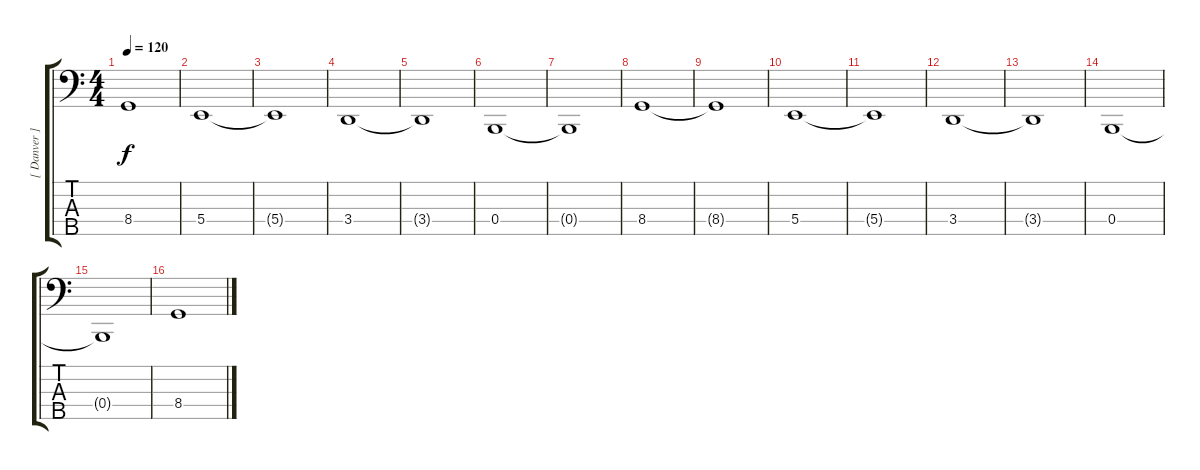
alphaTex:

\track ("[ Danver ]" "[ Danver ]") {instrument electricbassfinger}
\staff {score tabs}
\tuning (E2 B1 Gb1 B0 Ab0) {hide}
\ts (4 4)
\tempo 120
\clef f4
\ks c
8.4{t}.1{dy f} |
5.4.1 |
5.4{t}.1 |
3.4.1 |
3.4{t}.1 |
0.4.1 |
0.4{t}.1 |
8.4.1 |
8.4{t}.1 |
5.4.1 |
5.4{t}.1 |
3.4.1 |
3.4{t}.1 |
0.4.1 |
0.4{t}.1 |
8.4.1
